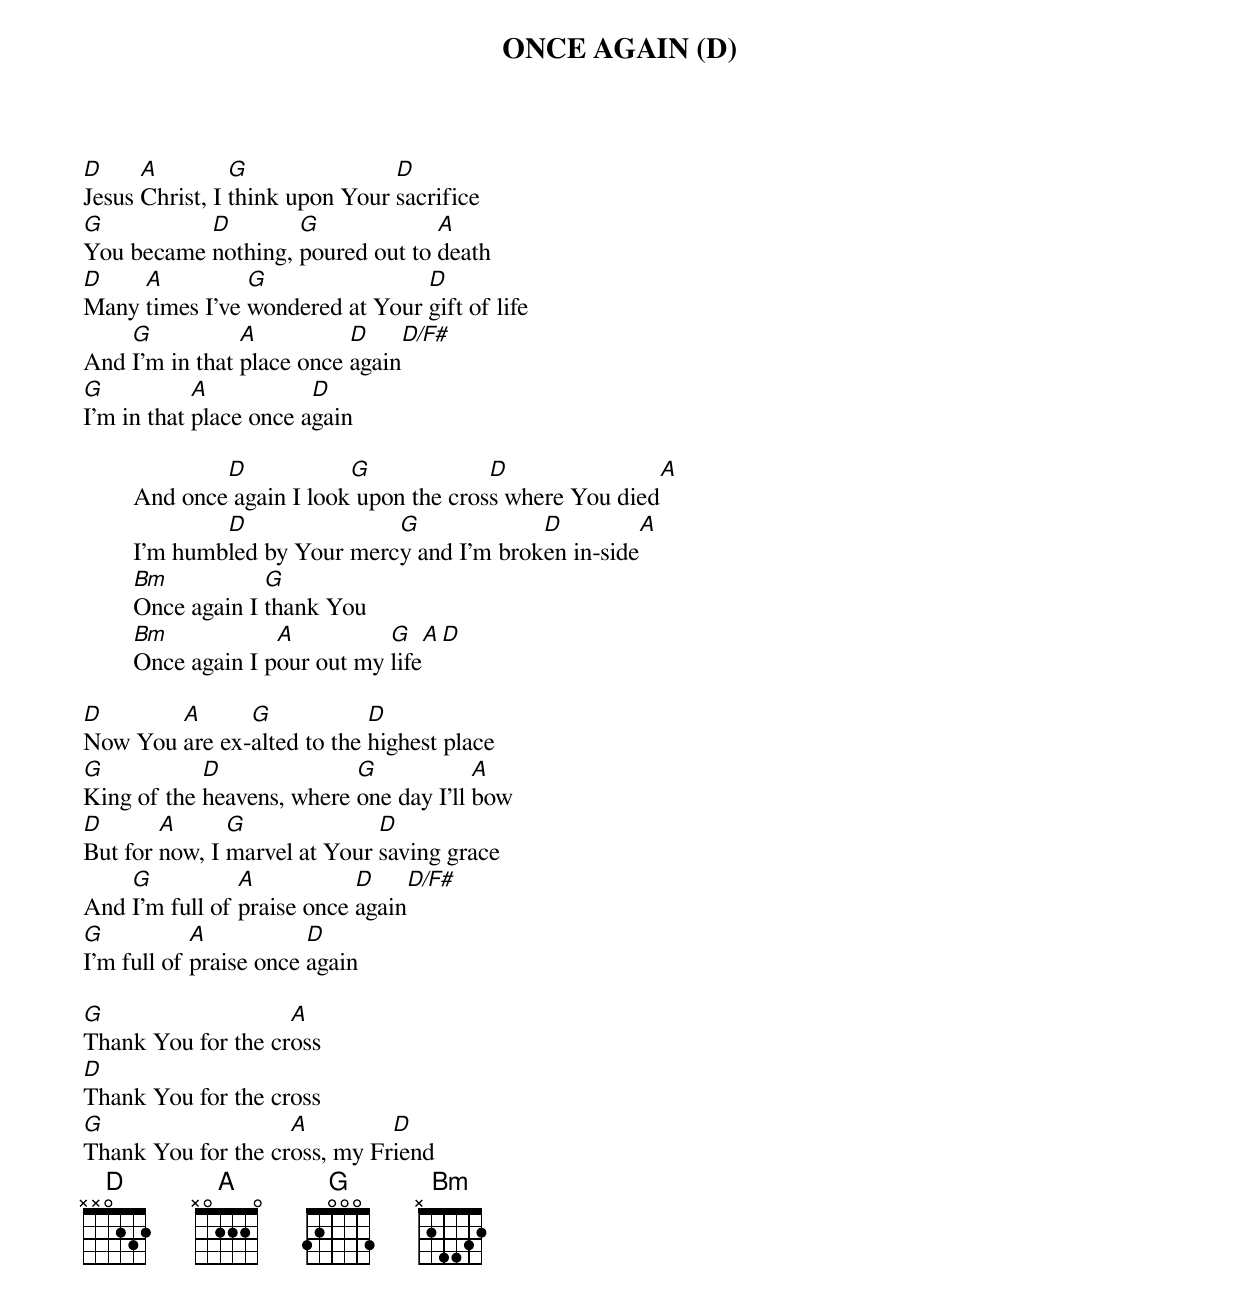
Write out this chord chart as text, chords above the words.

ONCE AGAIN (D)

D     A         G               D
Jesus Christ, I think upon Your sacrifice
G          D        G             A
You became nothing, poured out to death
D    A          G                D
Many times I've wondered at Your gift of life
    G           A          D      D/F#
And I'm in that place once again
G           A           D
I'm in that place once again

		D            G             D               A
	And once again I look upon the cross where You died
		D               G             D         A
	I'm humbled by Your mercy and I'm broken in-side
	Bm           G
	Once again I thank You
	Bm            A          G    A   D
	Once again I pour out my life

D       A      G            D
Now You are ex-alted to the highest place
G           D              G            A
King of the heavens, where one day I'll bow
D       A      G              D
But for now, I marvel at Your saving grace
    G           A           D       D/F#
And I'm full of praise once again
G           A           D
I'm full of praise once again

G                   A
Thank You for the cross
D
Thank You for the cross
G                   A         D
Thank You for the cross, my Friend
